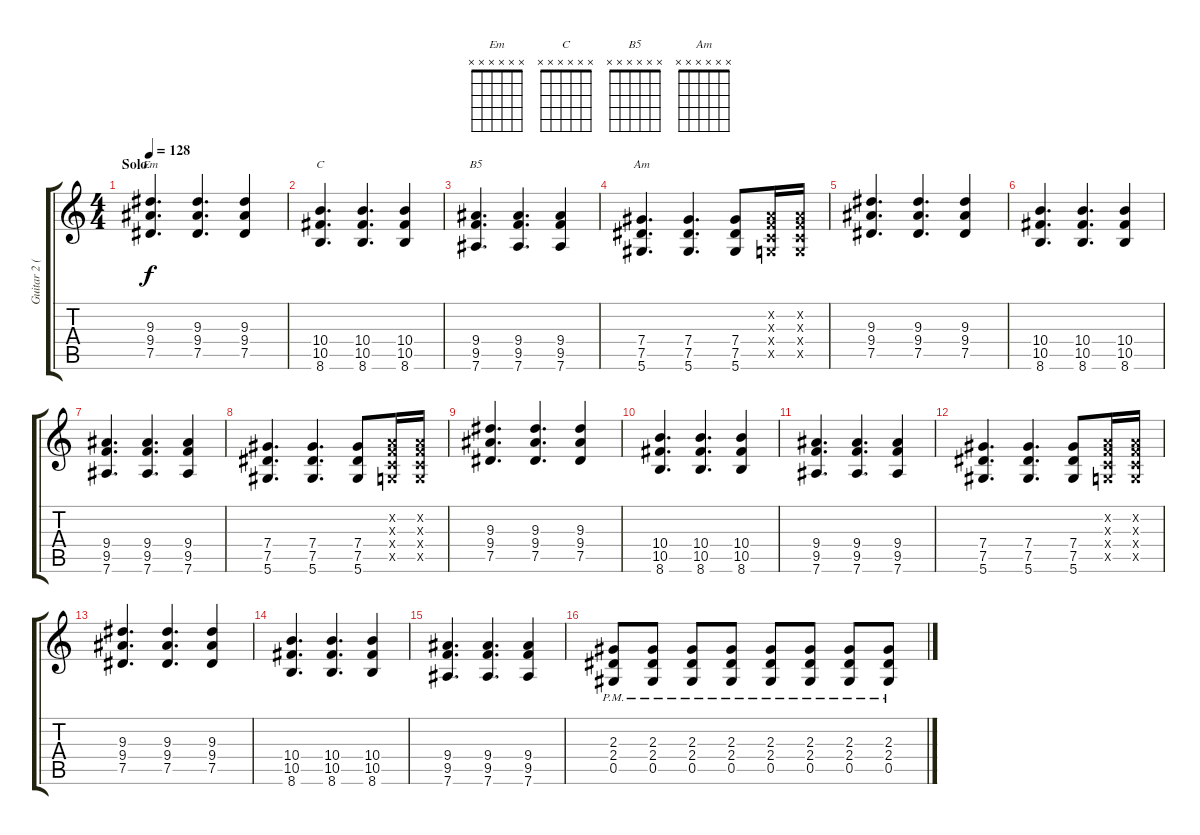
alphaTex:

\track ("Guitar 2 (Izzy)" "Guitar 2 (") {instrument distortionguitar}
\staff {score tabs}
\tuning (Eb4 Bb3 Gb3 Db3 Ab2 Eb2) {hide}
\chord ("Em" x x x x x x)
\chord ("C" x x x x x x)
\chord ("B5" x x x x x x)
\chord ("Am" x x x x x x)
\ts (4 4)
\section ("" "Solo")
\tempo 128
\clef g2
\ks c
(9.3 9.4 7.5).4{d ch "Em" dy f instrument distortionguitar} (9.3 9.4 7.5).4{d} (9.3 9.4 7.5).4 |
(10.4 10.5 8.6).4{d ch "C"} (10.4 10.5 8.6).4{d} (10.4 10.5 8.6).4 |
(9.4 9.5 7.6).4{d ch "B5"} (9.4 9.5 7.6).4{d} (9.4 9.5 7.6).4 |
(7.4 7.5 5.6).4{d ch "Am"} (7.4 7.5 5.6).4{d} (7.4 7.5 5.6).8 (-1.2{x} -1.3{x} -1.4{x} -1.5{x}).16 (-1.2{x} -1.3{x} -1.4{x} -1.5{x}).16 |
(9.3 9.4 7.5).4{d} (9.3 9.4 7.5).4{d} (9.3 9.4 7.5).4 |
(10.4 10.5 8.6).4{d} (10.4 10.5 8.6).4{d} (10.4 10.5 8.6).4 |
(9.4 9.5 7.6).4{d} (9.4 9.5 7.6).4{d} (9.4 9.5 7.6).4 |
(7.4 7.5 5.6).4{d} (7.4 7.5 5.6).4{d} (7.4 7.5 5.6).8 (-1.2{x} -1.3{x} -1.4{x} -1.5{x}).16 (-1.2{x} -1.3{x} -1.4{x} -1.5{x}).16 |
(9.3 9.4 7.5).4{d} (9.3 9.4 7.5).4{d} (9.3 9.4 7.5).4 |
(10.4 10.5 8.6).4{d} (10.4 10.5 8.6).4{d} (10.4 10.5 8.6).4 |
(9.4 9.5 7.6).4{d} (9.4 9.5 7.6).4{d} (9.4 9.5 7.6).4 |
(7.4 7.5 5.6).4{d} (7.4 7.5 5.6).4{d} (7.4 7.5 5.6).8 (-1.2{x} -1.3{x} -1.4{x} -1.5{x}).16 (-1.2{x} -1.3{x} -1.4{x} -1.5{x}).16 |
(9.3 9.4 7.5).4{d} (9.3 9.4 7.5).4{d} (9.3 9.4 7.5).4 |
(10.4 10.5 8.6).4{d} (10.4 10.5 8.6).4{d} (10.4 10.5 8.6).4 |
(9.4 9.5 7.6).4{d} (9.4 9.5 7.6).4{d} (9.4 9.5 7.6).4 |
(2.3{pm} 2.4{pm} 0.5{pm}).8 (2.3{pm} 2.4{pm} 0.5{pm}).8 (2.3{pm} 2.4{pm} 0.5{pm}).8 (2.3{pm} 2.4{pm} 0.5{pm}).8 (2.3{pm} 2.4{pm} 0.5{pm}).8 (2.3{pm} 2.4{pm} 0.5{pm}).8 (2.3{pm} 2.4{pm} 0.5{pm}).8 (2.3{pm} 2.4{pm} 0.5{pm}).8
